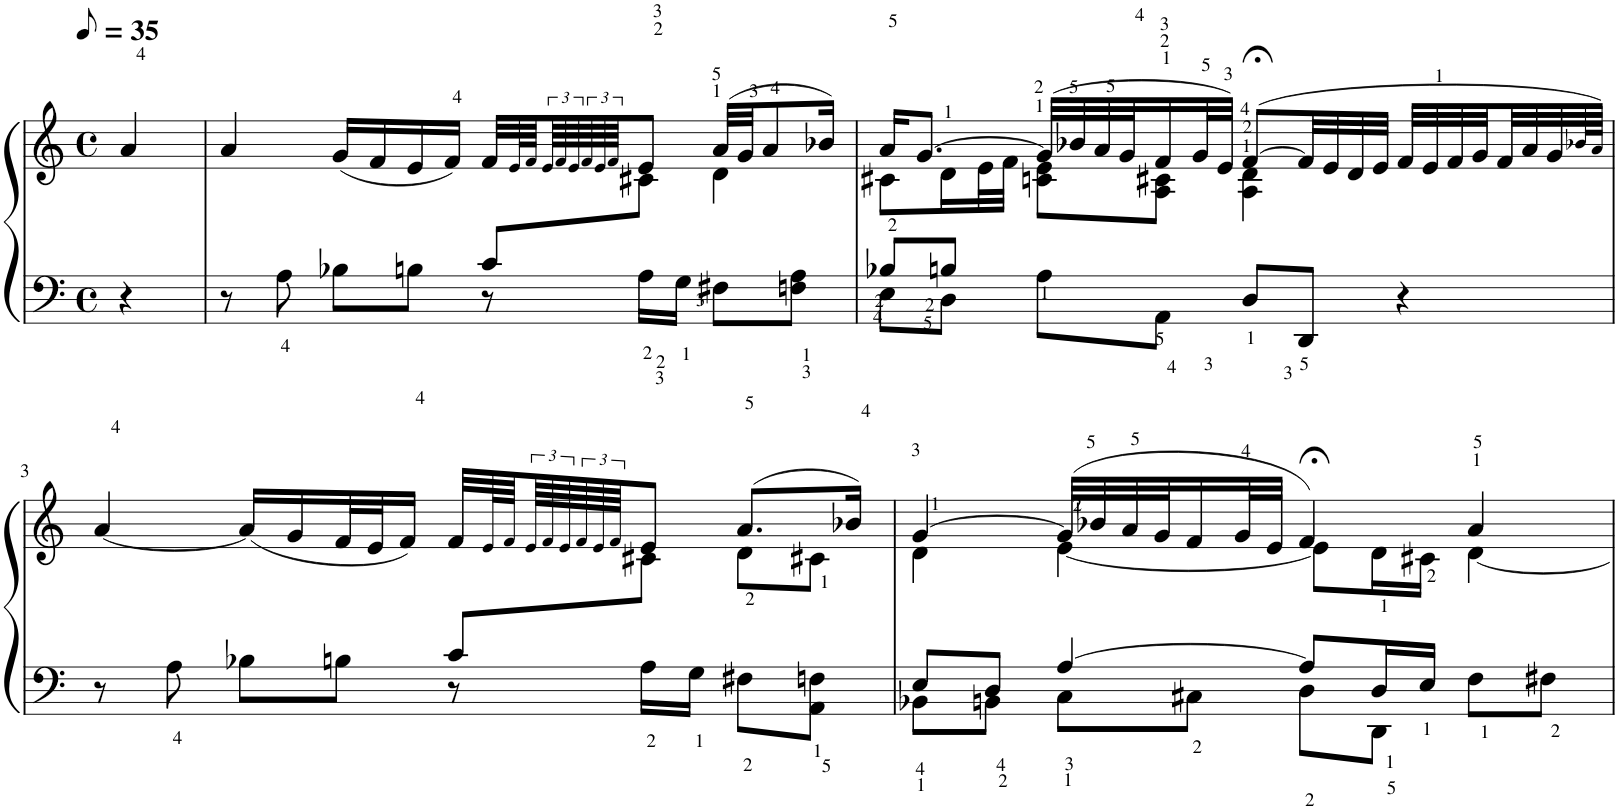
**kern	**kern
*part1	*part1
*staff2	*staff1
*I"Piano	*
*I'Pno.	*
*clefF4	*clefG2
*k[]	*k[]
*M4/4	*M4/4
*met(c)	*met(c)
*MM18	*MM18
=	=
4r	4a/
=1	=1
*^	*^
2ryy	8r	4a/	8ryy
*	*	*v	*v
.	8A\	.
.	8B-X\L	(16g/LL
.	.	16f/
.	8Bn\J	16e/
.	.	16f/JJ)
8c/L	8r	32f/LLL
.	.	64e!/L
.	.	64f!/JJJ
.	.	96e!/LLL
.	.	96f!/
.	.	96e!/
.	.	96f!/
.	.	96e!/
.	.	96f!/JJJ
*	*	*^
4.ryy	16A\LL	8e/J	8c#X\J
.	16G\JJ	.	.
.	8F#X\L	(32a/LLL	4d\
.	.	32g/JJ	.
.	.	8a/	.
.	8Fn\ 8A\J	.	.
.	.	16b-X/Jk)	.
=2	=2	=2	=2
8E\L	8B-X/L	16a/KL	8c#X\L
.	.	[8.g/J	.
8D\J	8Bn<</J	.	16d\L
.	.	.	32e\L
.	.	.	32f\JJJ
8A\L	2.ryy	(32g/LLL]	8cn\ 8e\L
.	.	32b-X/	.
.	.	32a/	.
.	.	32g/J	.
8AA\J	.	16f/	8A\ 8c#X\J
.	.	32g/L	.
.	.	32e/JJJ)	.
8D/L	.	([8f;</L	4A\ 4d\
8DD/J	.	32f/LL]	.
.	.	32e/	.
.	.	32d/	.
.	.	32e/JJJ	.
4r	.	32f/LLL	4ryy
.	.	32e/	.
.	.	32f/	.
.	.	32g/	.
.	.	32f/	.
.	.	32a/	.
.	.	32g/	.
.	.	64b-X!/L	.
.	.	64a!/JJJJ)	.
!!LO:LB:g=z	!!
=3	=3	=3	=3
2ryy	8r	[4a/	8ryy
*	*	*v	*v
.	8A\	.
.	8B-X\L	(16a/LL]
.	.	16g/
.	8Bn\J	32f/L
.	.	32e/J
.	.	16f/JJ)
8c/L	8r	32f/LLL
.	.	64e!/L
.	.	64f!/JJJ
.	.	96e!/LLL
.	.	96f!/
.	.	96e!/
.	.	96f!/
.	.	96e!/
.	.	96f!/JJJ
*	*	*^
4.ryy	16A\LL	8e/J	8c#X\J
.	16G\JJ	.	.
.	8F#X\L	(8.a/L	8d\L
.	8AA\ 8Fn\J	.	8c#X\J
.	.	16b-X/Jk)	.
=4	=4	=4	=4
8E/L	8BB-X\L	[4g/	4d\
8D/J	8BBn\J	.	.
[4A/	8C\L	(32g/LLL]	[4e\
.	.	32b-X/	.
.	.	32a/	.
.	.	32g/J	.
.	8C#X\J	16f/	.
.	.	32g/L	.
.	.	32e/JJJ	.
8A/L]	8D\L	4f;</)	8e\L]
16D</L	8DD\J	.	16d\L
16E/JJ	.	.	16c#X\JJ
8F\L	4ryy	4a/	[4d\
8F#X\J	.	.	.
*v	*v	*	*
*	*v	*v
=	=
*-	*-
